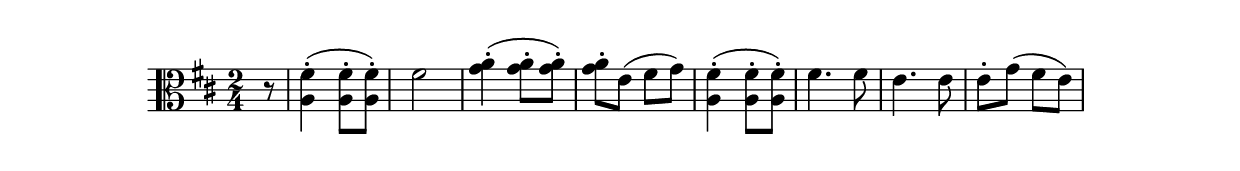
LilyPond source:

\version "2.12.2"
viola = \relative c'{
	\clef alto \time 2/4 \key d \major
	\partial 8 r8
	<a fis'>4-.( <a fis'>8-. <a fis'>8-.)
	fis'2
	<g a>4-.( <g a>8-. <g a>8-.) 
	<g a>8-. e8( fis g)
	<a, fis'>4-.( <a fis'>8-. <a fis'>8-.)
	fis'4. fis8
	e4. e8
e-. g( fis e) }
%\include "viola.ly"


{ \viola }
